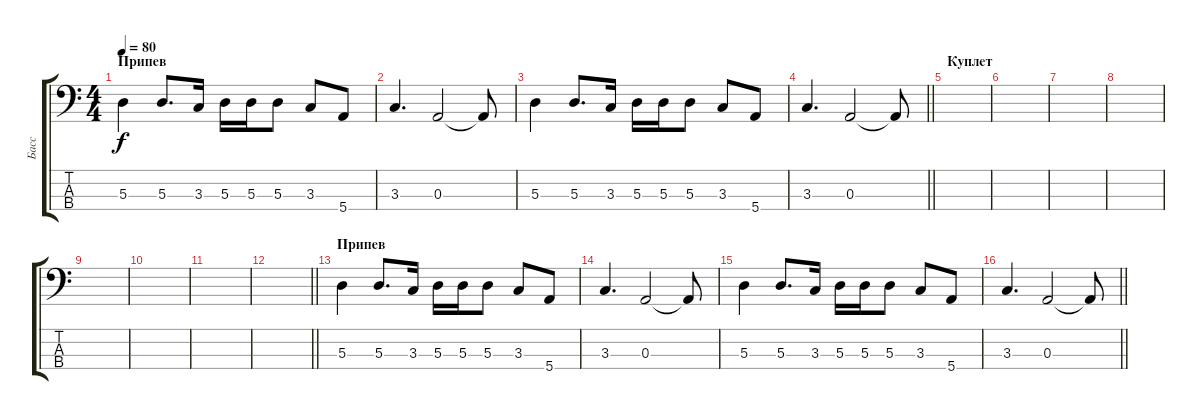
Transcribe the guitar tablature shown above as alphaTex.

\track ("Басс" "Басс") {instrument slapbass1}
\staff {score tabs}
\tuning (G2 D2 A1 E1) {hide}
\ts (4 4)
\section ("" "Припев")
\tempo 80
\clef f4
\ks c
5.3.4{dy f} 5.3.8{d} 3.3.16 5.3.16 5.3.16 5.3.8 3.3.8 5.4.8 |
3.3.4{d} 0.3.2 0.3{t}.8 |
5.3.4 5.3.8{d} 3.3.16 5.3.16 5.3.16 5.3.8 3.3.8 5.4.8 |
\barLineRight lightlight
3.3.4{d} 0.3.2 0.3{t}.8 |
\section ("" "Куплет")
|
|
|
|
|
|
|
\barLineRight lightlight
|
\section ("" "Припев")
5.3.4 5.3.8{d} 3.3.16 5.3.16 5.3.16 5.3.8 3.3.8 5.4.8 |
3.3.4{d} 0.3.2 0.3{t}.8 |
5.3.4 5.3.8{d} 3.3.16 5.3.16 5.3.16 5.3.8 3.3.8 5.4.8 |
\barLineRight lightlight
3.3.4{d} 0.3.2 0.3{t}.8
